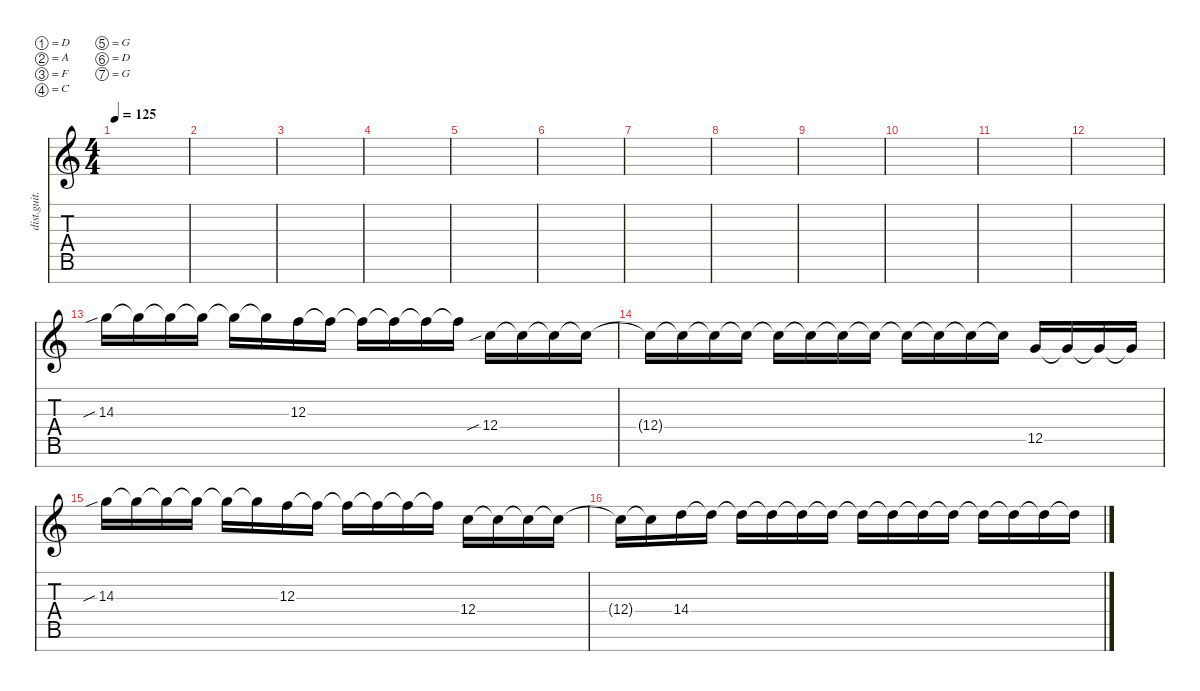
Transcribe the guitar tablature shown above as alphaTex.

\defaultSystemsLayout 4
\hideDynamics
\bracketExtendMode nobrackets
\otherSystemsTrackNameOrientation horizontal
\track ("lead" "dist.guit.") {instrument distortionguitar}
\staff {score tabs}
\tuning (D4 A3 F3 C3 G2 D2 G1)
\ts (4 4)
\tempo 125
\clef g2
\ks c
|
|
|
|
|
|
|
|
|
|
|
|
14.3{sib}.16{beam Down} 14.3{t}.16{beam Down} 14.3{t}.16{beam Down} 14.3{t}.16{beam Down} 14.3{t}.16{beam Down} 14.3{t}.16{beam Down} 12.3.16{beam Down} 12.3{t}.16{beam Down} 12.3{t}.16{beam Down} 12.3{t}.16{beam Down} 12.3{t}.16{beam Down} 12.3{t}.16{beam Down} 12.4{sib}.16{beam Down} 12.4{t}.16{beam Down} 12.4{t}.16{beam Down} 12.4{t}.16{beam Down} |
12.4{t}.16{beam Down} 12.4{t}.16{beam Down} 12.4{t}.16{beam Down} 12.4{t}.16{beam Down} 12.4{t}.16{beam Down} 12.4{t}.16{beam Down} 12.4{t}.16{beam Down} 12.4{t}.16{beam Down} 12.4{t}.16{beam Down} 12.4{t}.16{beam Down} 12.4{t}.16{beam Down} 12.4{t}.16{beam Down} 12.5.16{beam Up} 12.5{t}.16{beam Up} 12.5{t}.16{beam Up} 12.5{t}.16{beam Up} |
14.3{sib}.16{beam Down} 14.3{t}.16{beam Down} 14.3{t}.16{beam Down} 14.3{t}.16{beam Down} 14.3{t}.16{beam Down} 14.3{t}.16{beam Down} 12.3.16{beam Down} 12.3{t}.16{beam Down} 12.3{t}.16{beam Down} 12.3{t}.16{beam Down} 12.3{t}.16{beam Down} 12.3{t}.16{beam Down} 12.4.16{beam Down} 12.4{t}.16{beam Down} 12.4{t}.16{beam Down} 12.4{t}.16{beam Down} |
12.4{t}.16{beam Down} 12.4{t}.16{beam Down} 14.4.16{beam Down} 14.4{t}.16{beam Down} 14.4{t}.16{beam Down} 14.4{t}.16{beam Down} 14.4{t}.16{beam Down} 14.4{t}.16{beam Down} 14.4{t}.16{beam Down} 14.4{t}.16{beam Down} 14.4{t}.16{beam Down} 14.4{t}.16{beam Down} 14.4{t}.16{beam Down} 14.4{t}.16{beam Down} 14.4{t}.16{beam Down} 14.4{t}.16{beam Down}
